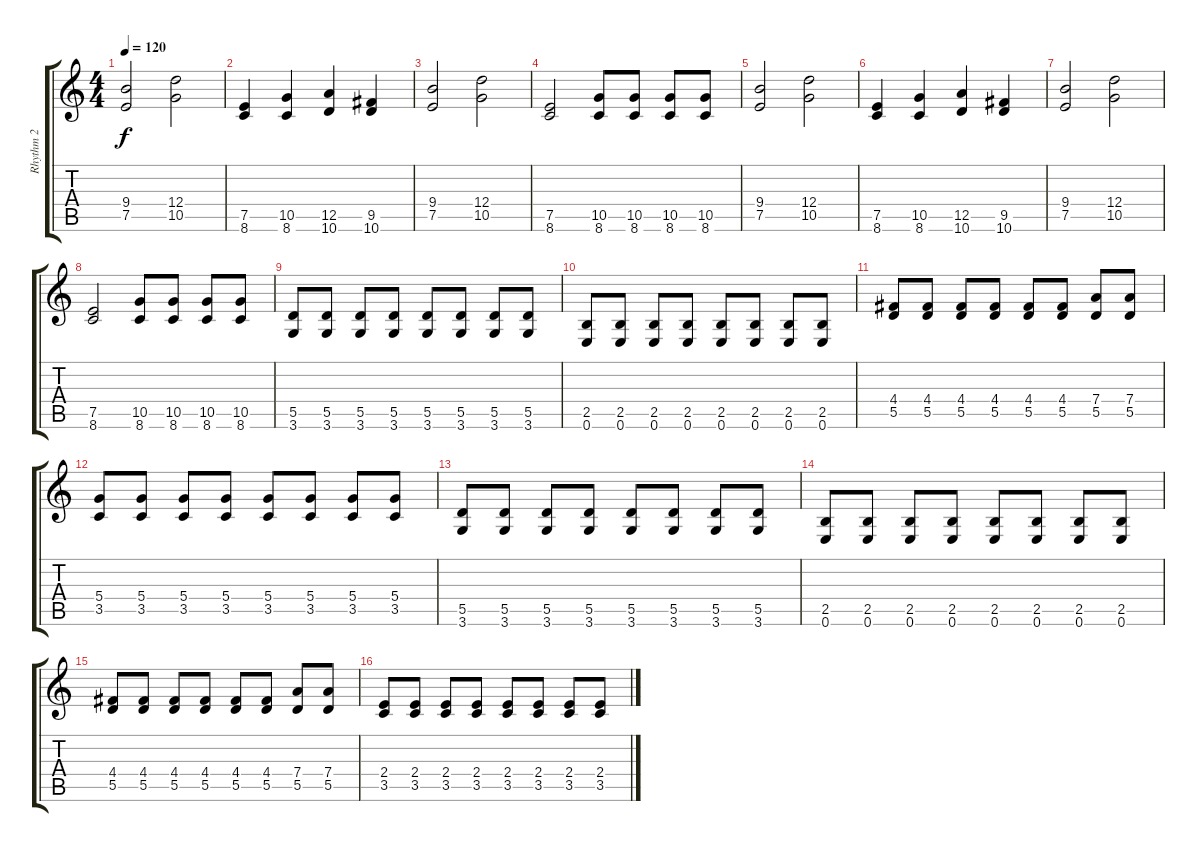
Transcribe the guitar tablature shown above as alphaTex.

\track ("Rhythm 2" "Rhythm 2") {instrument distortionguitar}
\staff {score tabs}
\tuning (E4 B3 G3 D3 A2 E2) {hide}
\ts (4 4)
\tempo 120
\clef g2
\ks c
(9.4 7.5).2{dy f} (12.4 10.5).2 |
(7.5 8.6).4 (10.5 8.6).4 (12.5 10.6).4 (9.5 10.6).4 |
(9.4 7.5).2 (12.4 10.5).2 |
(7.5 8.6).2 (10.5 8.6).8 (10.5 8.6).8 (10.5 8.6).8 (10.5 8.6).8 |
(9.4 7.5).2 (12.4 10.5).2 |
(7.5 8.6).4 (10.5 8.6).4 (12.5 10.6).4 (9.5 10.6).4 |
(9.4 7.5).2 (12.4 10.5).2 |
(7.5 8.6).2 (10.5 8.6).8 (10.5 8.6).8 (10.5 8.6).8 (10.5 8.6).8 |
(5.5 3.6).8 (5.5 3.6).8 (5.5 3.6).8 (5.5 3.6).8 (5.5 3.6).8 (5.5 3.6).8 (5.5 3.6).8 (5.5 3.6).8 |
(2.5 0.6).8 (2.5 0.6).8 (2.5 0.6).8 (2.5 0.6).8 (2.5 0.6).8 (2.5 0.6).8 (2.5 0.6).8 (2.5 0.6).8 |
(4.4 5.5).8 (4.4 5.5).8 (4.4 5.5).8 (4.4 5.5).8 (4.4 5.5).8 (4.4 5.5).8 (7.4 5.5).8 (7.4 5.5).8 |
(5.4 3.5).8 (5.4 3.5).8 (5.4 3.5).8 (5.4 3.5).8 (5.4 3.5).8 (5.4 3.5).8 (5.4 3.5).8 (5.4 3.5).8 |
(5.5 3.6).8 (5.5 3.6).8 (5.5 3.6).8 (5.5 3.6).8 (5.5 3.6).8 (5.5 3.6).8 (5.5 3.6).8 (5.5 3.6).8 |
(2.5 0.6).8 (2.5 0.6).8 (2.5 0.6).8 (2.5 0.6).8 (2.5 0.6).8 (2.5 0.6).8 (2.5 0.6).8 (2.5 0.6).8 |
(4.4 5.5).8 (4.4 5.5).8 (4.4 5.5).8 (4.4 5.5).8 (4.4 5.5).8 (4.4 5.5).8 (7.4 5.5).8 (7.4 5.5).8 |
(2.4 3.5).8 (2.4 3.5).8 (2.4 3.5).8 (2.4 3.5).8 (2.4 3.5).8 (2.4 3.5).8 (2.4 3.5).8 (2.4 3.5).8
